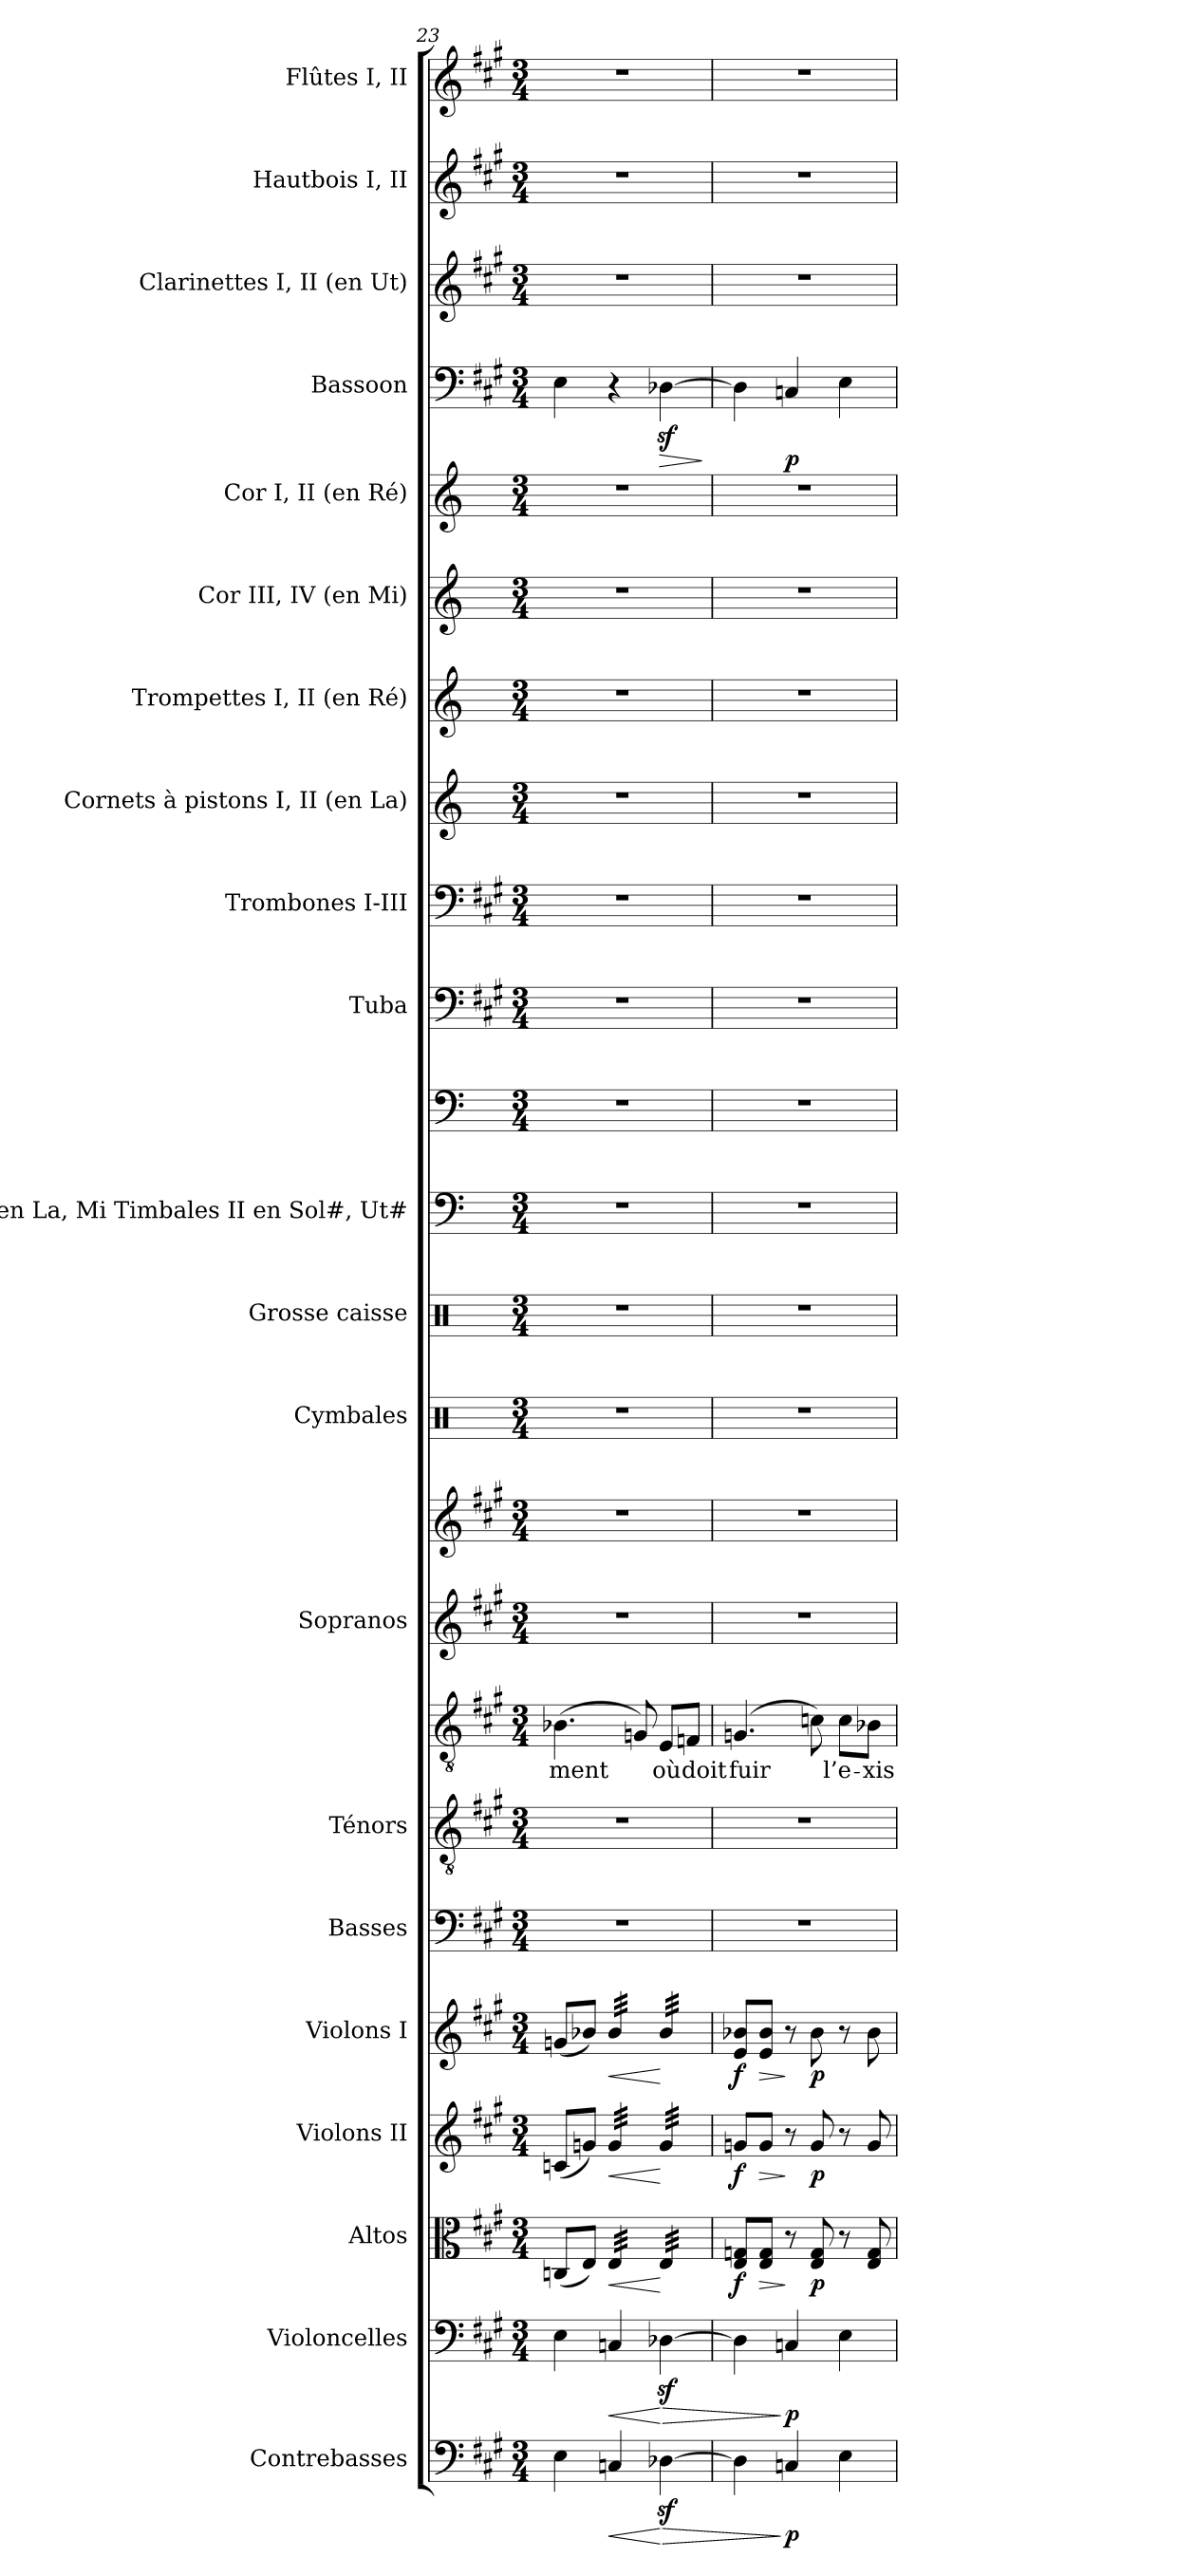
**kern	**dynam	**kern	**dynam	**kern	**dynam	**kern	**dynam	**kern	**dynam	**kern	**kern	**kern	**text	**kern	**kern	**kern	**kern	**kern	**kern	**kern	**kern	**kern	**kern	**kern	**kern	**kern	**dynam	**kern	**kern	**kern
*part21	*part21	*part20	*part20	*part19	*part19	*part18	*part18	*part17	*part17	*part16	*part15	*part15	*part15	*part14	*part14	*part13	*part12	*part11	*part11	*part10	*part9	*part8	*part7	*part6	*part5	*part4	*part4	*part3	*part2	*part1
*staff24	*staff24	*staff23	*staff23	*staff22	*staff22	*staff21	*staff21	*staff20	*staff20	*staff19	*staff18	*staff17	*staff17	*staff16	*staff15	*staff14	*staff13	*staff12	*staff11	*staff10	*staff9	*staff8	*staff7	*staff6	*staff5	*staff4	*staff4	*staff3	*staff2	*staff1
*I"Contrebasses	*	*I"Violoncelles	*	*I"Altos	*	*I"Violons II	*	*I"Violons I	*	*I"Basses	*I"Ténors	*	*	*I"Sopranos	*	*I"Cymbales	*I"Grosse caisse	*I"I en La, Mi  Timbales       II en Sol#, Ut#	*	*I"Tuba	*I"Trombones I-III	*I"Cornets à pistons I, II (en La)	*I"Trompettes I, II (en Ré)	*I"Cor III, IV (en Mi)	*I"Cor I, II (en Ré)	*I"Bassoon	*	*I"Clarinettes I, II (en Ut)	*I"Hautbois I, II	*I"Flûtes I, II
*I'Cb.	*	*I'Vlles	*	*I'Altos	*	*I'Vns II	*	*I'Vns I	*	*I'Basses	*I'Tén.	*	*	*I'Sopr.	*	*I'Cym.	*I'G. c.	*I'Timb.	*	*I'Tb.	*I'Trb.	*I'C.à p. (La)	*I'Tr. (Ré)	*I'Cor (Mi)	*I'Cor (Ré)	*	*	*I'Cl. (Ut)	*I'Hb.	*I'Fl.
!!LO:PB:g=z
*clefF4	*	*clefF4	*	*clefC3	*	*clefG2	*	*clefG2	*	*clefF4	*clefGv2	*clefGv2	*	*clefG2	*clefG2	*clefX	*clefX	*clefF4	*clefF4	*clefF4	*clefF4	*clefG2	*clefG2	*clefG2	*clefG2	*clefF4	*	*clefG2	*clefG2	*clefG2
*ITrd7c12	*	*	*	*	*	*	*	*	*	*	*ITrd7c12	*ITrd7c12	*	*	*	*	*	*	*	*	*	*ITrd2c3	*ITrd-1c-2	*ITrd5c8	*ITrd6c10	*	*	*	*	*
*k[f#c#g#]	*	*k[f#c#g#]	*	*k[f#c#g#]	*	*k[f#c#g#]	*	*k[f#c#g#]	*	*k[f#c#g#]	*k[f#c#g#]	*k[f#c#g#]	*	*k[f#c#g#]	*k[f#c#g#]	*k[]	*k[]	*k[]	*k[]	*k[f#c#g#]	*k[f#c#g#]	*k[f#c#g#]	*k[f#c#]	*k[f#c#g#d#]	*k[f#c#]	*k[f#c#g#]	*	*k[f#c#g#]	*k[f#c#g#]	*k[f#c#g#]
*A:	*	*A:	*	*A:	*	*A:	*	*A:	*	*A:	*A:	*A:	*	*A:	*A:	*C:	*C:	*C:	*C:	*A:	*A:	*A:	*D:	*E:	*D:	*A:	*	*A:	*A:	*A:
*M3/4	*	*M3/4	*	*M3/4	*	*M3/4	*	*M3/4	*	*M3/4	*M3/4	*M3/4	*	*M3/4	*M3/4	*M3/4	*M3/4	*M3/4	*M3/4	*M3/4	*M3/4	*M3/4	*M3/4	*M3/4	*M3/4	*M3/4	*	*M3/4	*M3/4	*M3/4
=23	=23	=23	=23	=23	=23	=23	=23	=23	=23	=23	=23	=23	=23	=23	=23	=23	=23	=23	=23	=23	=23	=23	=23	=23	=23	=23	=23	=23	=23	=23
!	!	!	!	!	!	!	!	!	!	!LO:N:vis=1	!LO:N:vis=1	!	!	!	!	!	!	!	!	!	!	!	!	!	!	!	!	!	!	!
!	!	!	!	!	!	!	!	!	!	!	!	!	!LO:LY:b:color=#000000	!LO:N:vis=1	!LO:N:vis=1	!LO:N:vis=1	!LO:N:vis=1	!LO:N:vis=1	!LO:N:vis=1	!LO:N:vis=1	!LO:N:vis=1	!LO:N:vis=1	!LO:N:vis=1	!LO:N:vis=1	!LO:N:vis=1	!	!	!LO:N:vis=1	!LO:N:vis=1	!LO:N:vis=1
4EEi\	.	4Ei\	.	(8Cni/L	.	(8cni/L	.	(8gni/L	.	2.r	2.r	(4.BB-Xi\	-ment	2.r	2.r	2.r	2.r	2.r	2.r	2.r	2.r	2.r	2.r	2.r	2.r	4Ei\	.	2.r	2.r	2.r
.	.	.	.	8Ei/J)	.	8gni/J)	.	8b-Xi/J)	.	.	.	.	.	.	.	.	.	.	.	.	.	.	.	.	.	.	.	.	.	.
!	!	!	!	!	!	!	!	!LO:TX:b:i:t=cresc.	!	!	!	!	!	!	!	!	!	!	!	!	!	!	!	!	!	!	!	!	!	!
!	!	!	!	!	!	!LO:TX:b:i:t=cresc.	!	!	!	!	!	!	!	!	!	!	!	!	!	!	!	!	!	!	!	!	!	!	!	!
!	!	!	!	!LO:TX:b:i:t=cresc.	!	!	!	!	!	!	!	!	!	!	!	!	!	!	!	!	!	!	!	!	!	!	!	!	!	!
!	!LO:HP:b	!	!LO:HP:b	!	!LO:HP:b	!	!LO:HP:b	!	!LO:HP:b	!	!	!	!	!	!	!	!	!	!	!	!	!	!	!	!	!	!	!	!	!
*	*	*	*	*tremolo	*	*	*	*	*	*	*	*	*	*	*	*	*	*	*	*	*	*	*	*	*	*	*	*	*	*
*	*	*	*	*	*	*tremolo	*	*	*	*	*	*	*	*	*	*	*	*	*	*	*	*	*	*	*	*	*	*	*	*
*	*	*	*	*	*	*	*	*tremolo	*	*	*	*	*	*	*	*	*	*	*	*	*	*	*	*	*	*	*	*	*	*
4CCni/	<	4Cni/	<	32Ei/LLL	<	32gi/LLL	<	32b-i/LLL	<	.	.	.	.	.	.	.	.	.	.	.	.	.	.	.	.	4r	.	.	.	.
.	.	.	.	32Ei/	.	32gi/	.	32b-i/	.	.	.	.	.	.	.	.	.	.	.	.	.	.	.	.	.	.	.	.	.	.
.	.	.	.	32Ei/	.	32gi/	.	32b-i/	.	.	.	.	.	.	.	.	.	.	.	.	.	.	.	.	.	.	.	.	.	.
.	.	.	.	32Ei/	.	32gi/	.	32b-i/	.	.	.	.	.	.	.	.	.	.	.	.	.	.	.	.	.	.	.	.	.	.
.	.	.	.	32Ei/	.	32gi/	.	32b-i/	.	.	.	8GGni/)	.	.	.	.	.	.	.	.	.	.	.	.	.	.	.	.	.	.
.	.	.	.	32Ei/	.	32gi/	.	32b-i/	.	.	.	.	.	.	.	.	.	.	.	.	.	.	.	.	.	.	.	.	.	.
.	.	.	.	32Ei/	.	32gi/	.	32b-i/	.	.	.	.	.	.	.	.	.	.	.	.	.	.	.	.	.	.	.	.	.	.
.	.	.	.	32Ei/JJJ	.	32gi/JJJ	.	32b-i/JJJ	.	.	.	.	.	.	.	.	.	.	.	.	.	.	.	.	.	.	.	.	.	.
!	!LO:HP:n=1:b	!	!LO:HP:n=1:b	!	!	!	!	!	!	!	!	!	!	!	!	!	!	!	!	!	!	!	!	!	!	!	!	!	!	!
!	!	!	!	!	!	!	!	!	!	!	!	!	!LO:LY:b:color=#000000	!	!	!	!	!	!	!	!	!	!	!	!	!	!LO:HP:b	!	!	!
[>4DD-Xzi\	[ >	[>4D-Xzi\	[ >	32Ei/LLL	[	32gi/LLL	[	32b-i/LLL	[	.	.	8EEi/L	où	.	.	.	.	.	.	.	.	.	.	.	.	[>4D-Xzi\	>	.	.	.
.	.	.	.	32Ei/	.	32gi/	.	32b-i/	.	.	.	.	.	.	.	.	.	.	.	.	.	.	.	.	.	.	.	.	.	.
.	.	.	.	32Ei/	.	32gi/	.	32b-i/	.	.	.	.	.	.	.	.	.	.	.	.	.	.	.	.	.	.	.	.	.	.
.	.	.	.	32Ei/	.	32gi/	.	32b-i/	.	.	.	.	.	.	.	.	.	.	.	.	.	.	.	.	.	.	.	.	.	.
!	!	!	!	!	!	!	!	!	!	!	!	!	!LO:LY:b:color=#000000	!	!	!	!	!	!	!	!	!	!	!	!	!	!	!	!	!
.	.	.	.	32Ei/	.	32gi/	.	32b-i/	.	.	.	8FFni/J	doit	.	.	.	.	.	.	.	.	.	.	.	.	.	.	.	.	.
.	.	.	.	32Ei/	.	32gi/	.	32b-i/	.	.	.	.	.	.	.	.	.	.	.	.	.	.	.	.	.	.	.	.	.	.
.	.	.	.	32Ei/	.	32gi/	.	32b-i/	.	.	.	.	.	.	.	.	.	.	.	.	.	.	.	.	.	.	.	.	.	.
.	.	.	.	32Ei/JJJ	.	32gi/JJJ	.	32b-i/JJJ	.	.	.	.	.	.	.	.	.	.	.	.	.	.	.	.	.	.	.	.	.	.
*	*	*	*	*	*	*	*	*Xtremolo	*	*	*	*	*	*	*	*	*	*	*	*	*	*	*	*	*	*	*	*	*	*
*	*	*	*	*	*	*Xtremolo	*	*	*	*	*	*	*	*	*	*	*	*	*	*	*	*	*	*	*	*	*	*	*	*
*	*	*	*	*Xtremolo	*	*	*	*	*	*	*	*	*	*	*	*	*	*	*	*	*	*	*	*	*	*	*	*	*	*
.	.	.	.	.	.	.	.	.	.	.	.	.	.	.	.	.	.	.	.	.	.	.	.	.	.	.	]	.	.	.
=24	=24	=24	=24	=24	=24	=24	=24	=24	=24	=24	=24	=24	=24	=24	=24	=24	=24	=24	=24	=24	=24	=24	=24	=24	=24	=24	=24	=24	=24	=24
!	!	!	!	!	!	!	!	!	!	!LO:N:vis=1	!LO:N:vis=1	!	!	!	!	!	!	!	!	!	!	!	!	!	!	!	!	!	!	!
!	!	!	!	!	!	!	!	!	!	!	!	!	!LO:LY:b:color=#000000	!LO:N:vis=1	!LO:N:vis=1	!LO:N:vis=1	!LO:N:vis=1	!LO:N:vis=1	!LO:N:vis=1	!LO:N:vis=1	!LO:N:vis=1	!LO:N:vis=1	!LO:N:vis=1	!LO:N:vis=1	!LO:N:vis=1	!	!	!LO:N:vis=1	!LO:N:vis=1	!LO:N:vis=1
4DD-i\]	.	4D-i\]	.	8Ei/ 8Gni/L	f	8gni/L	f	8ei/ 8b-Xi/L	f	2.r	2.r	(4.GGni/	fuir	2.r	2.r	2.r	2.r	2.r	2.r	2.r	2.r	2.r	2.r	2.r	2.r	4D-i\]	.	2.r	2.r	2.r
!	!	!	!	!	!LO:HP:b	!	!LO:HP:b	!	!LO:HP:b	!	!	!	!	!	!	!	!	!	!	!	!	!	!	!	!	!	!	!	!	!
.	.	.	.	8Ei/ 8Gi/J	>	8gi/J	>	8ei/ 8b-i/J	>	.	.	.	.	.	.	.	.	.	.	.	.	.	.	.	.	.	.	.	.	.
4CCni/	] p	4Cni/	] p	8r	]	8r	]	8r	]	.	.	.	.	.	.	.	.	.	.	.	.	.	.	.	.	4Cni/	p	.	.	.
.	.	.	.	8Ei/ 8Gi	p	8gi/	p	8b-i\	p	.	.	8Cni\)	.	.	.	.	.	.	.	.	.	.	.	.	.	.	.	.	.	.
!	!	!	!	!	!	!	!	!	!	!	!	!	!LO:LY:b:color=#000000	!	!	!	!	!	!	!	!	!	!	!	!	!	!	!	!	!
4EEi\	.	4Ei\	.	8r	.	8r	.	8r	.	.	.	8Ci\L	l’e-	.	.	.	.	.	.	.	.	.	.	.	.	4Ei\	.	.	.	.
!	!	!	!	!	!	!	!	!	!	!	!	!	!LO:LY:b:color=#000000	!	!	!	!	!	!	!	!	!	!	!	!	!	!	!	!	!
.	.	.	.	8Ei/ 8Gi	.	8gi/	.	8b-i\	.	.	.	8BB-Xi\J	-xis-	.	.	.	.	.	.	.	.	.	.	.	.	.	.	.	.	.
=	=	=	=	=	=	=	=	=	=	=	=	=	=	=	=	=	=	=	=	=	=	=	=	=	=	=	=	=	=	=
*-	*-	*-	*-	*-	*-	*-	*-	*-	*-	*-	*-	*-	*-	*-	*-	*-	*-	*-	*-	*-	*-	*-	*-	*-	*-	*-	*-	*-	*-	*-
